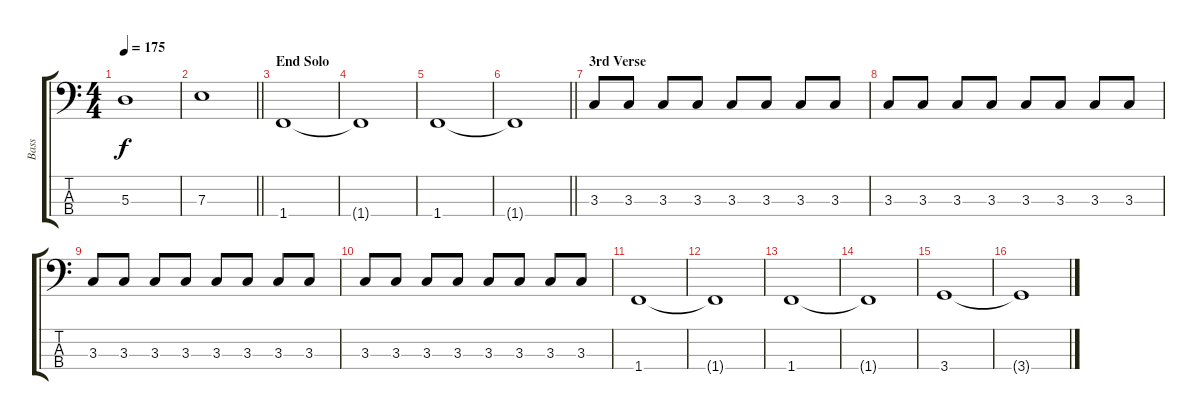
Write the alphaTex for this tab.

\track ("Bass" "Bass") {instrument electricbasspick}
\staff {score tabs}
\tuning (G2 D2 A1 E1) {hide}
\ts (4 4)
\tempo 175
\clef f4
\ks c
5.3.1{dy f} |
\barLineRight lightlight
7.3.1 |
\section ("" "End Solo")
1.4.1 |
1.4{t}.1 |
1.4.1 |
\barLineRight lightlight
1.4{t}.1 |
\section ("" "3rd Verse")
3.3.8 3.3.8 3.3.8 3.3.8 3.3.8 3.3.8 3.3.8 3.3.8 |
3.3.8 3.3.8 3.3.8 3.3.8 3.3.8 3.3.8 3.3.8 3.3.8 |
3.3.8 3.3.8 3.3.8 3.3.8 3.3.8 3.3.8 3.3.8 3.3.8 |
3.3.8 3.3.8 3.3.8 3.3.8 3.3.8 3.3.8 3.3.8 3.3.8 |
1.4.1 |
1.4{t}.1 |
1.4.1 |
1.4{t}.1 |
3.4.1 |
3.4{t}.1
